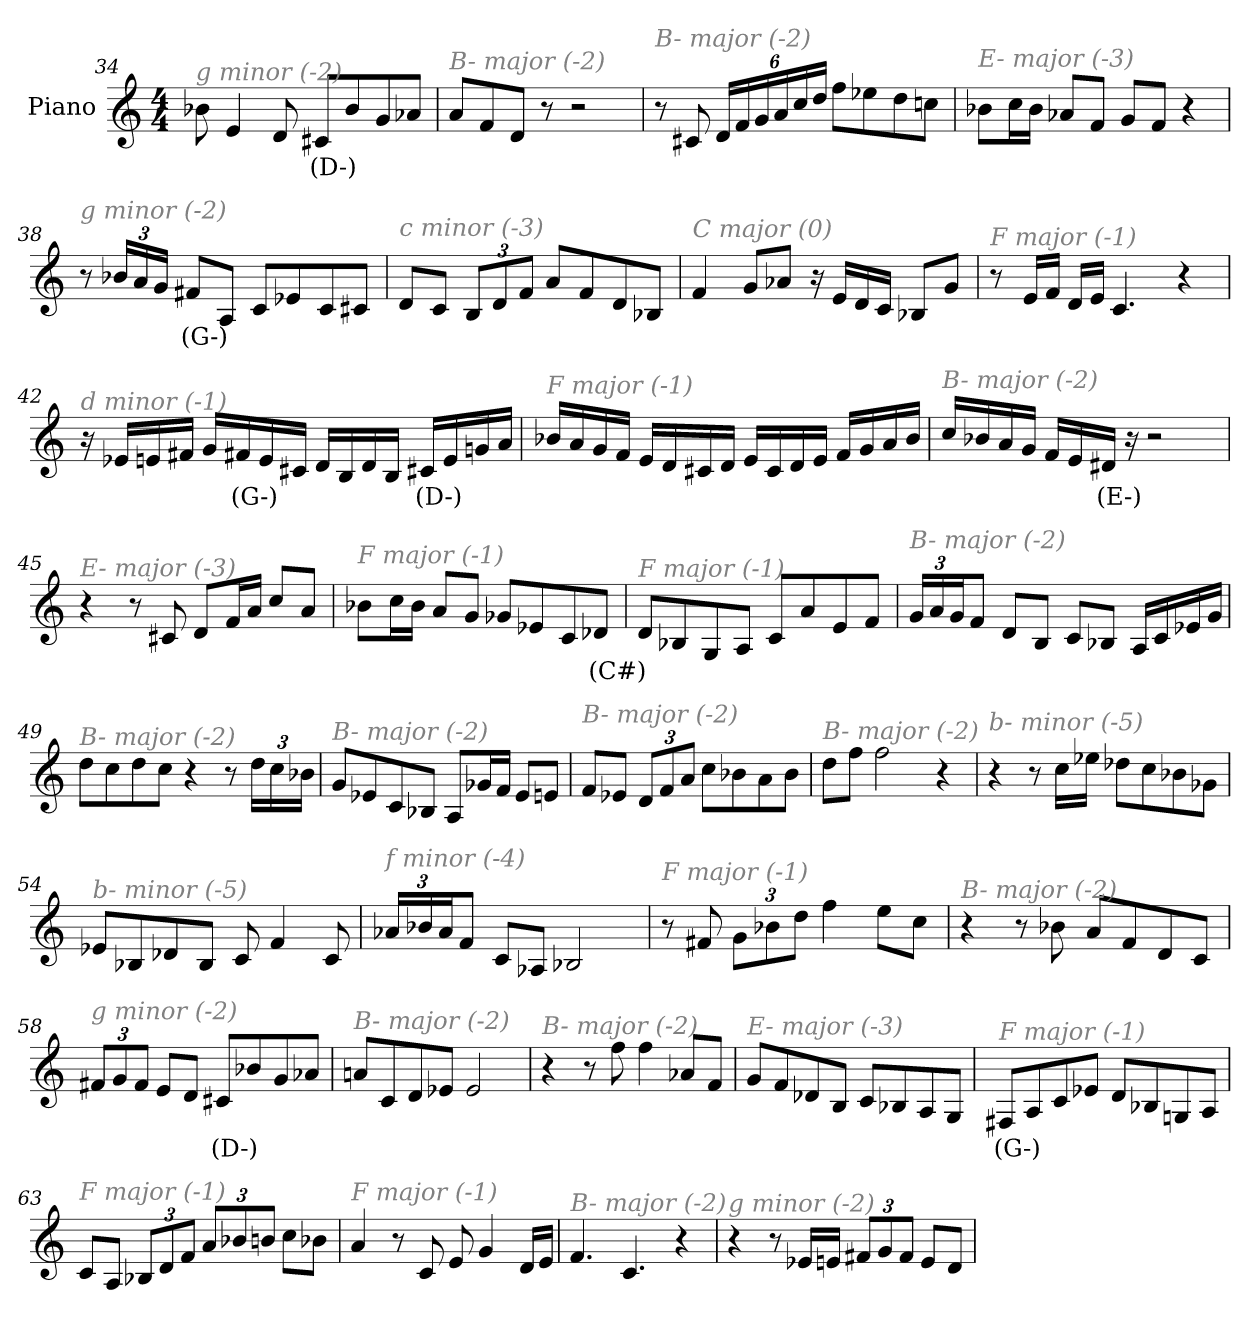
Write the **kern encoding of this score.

**kern	**text
*part1	*part1
*staff1	*staff1
*I"Piano	*
*I'Pno	*
*clefG2	*
*k[]	*
*M4/4	*
=34	=34
!LO:TX:i:color=#808080:t=g minor (-2)	!
8b-X\	.
4e/	.
8d/	.
8c#Xi/L	(D-)
8b-/	.
8g/	.
8a-X/J	.
=35	=35
!LO:TX:i:color=#808080:t=B- major (-2)	!
8a/L	.
8f/	.
8d/J	.
8r	.
2r	.
=36	=36
!LO:TX:i:color=#808080:t=B- major (-2)	!
8r	.
8c#X/	.
*Xbrackettup	*
24d/LL	.
24f/	.
24g/	.
24a/	.
24cc/	.
24dd/JJ	.
8ff\L	.
8ee-X\	.
8dd\	.
8ccn\J	.
!!LO:LB:g=z
=37	=37
!LO:TX:i:color=#808080:t=E- major (-3)	!
8b-X\L	.
16cc\L	.
16b-\JJ	.
8a-X/L	.
8f/J	.
8g/L	.
8f/J	.
4r	.
=38	=38
!LO:TX:i:color=#808080:t=g minor (-2)	!
8r	.
24b-X/LL	.
24a/	.
24g/JJ	.
8f#Xi/L	(G-)
8A/J	.
8c/L	.
8e-X/	.
8c/	.
8c#X/J	.
=39	=39
!LO:TX:i:color=#808080:t=c minor (-3)	!
8d/L	.
8c/J	.
12B/L	.
12d/	.
12f/J	.
8a/L	.
8f/	.
8d/	.
8B-X/J	.
=40	=40
!LO:TX:i:color=#808080:t=C major (0)	!
4f/	.
8g/L	.
8a-X/J	.
16r	.
16e/LL	.
16d/	.
16c/JJ	.
8B-X/L	.
8g/J	.
!!LO:PB:g=z
=41	=41
!LO:TX:i:color=#808080:t=F major (-1)	!
8r	.
16e/LL	.
16f/JJ	.
16d/LL	.
16e/JJ	.
4.c/	.
4r	.
=42	=42
!LO:TX:i:color=#808080:t=d minor (-1)	!
16r	.
16e-X/LL	.
16en/	.
16f#X/JJ	.
16g/LL	.
16f#Xi/	(G-)
16e/	.
16c#X/JJ	.
16d/LL	.
16B/	.
16d/	.
16B/JJ	.
16c#Xi/LL	(D-)
16e/	.
16gn/	.
16a/JJ	.
=43	=43
!LO:TX:i:color=#808080:t=F major (-1)	!
16b-X/LL	.
16a/	.
16g/	.
16f/JJ	.
16e/LL	.
16d/	.
16c#X/	.
16d/JJ	.
16e/LL	.
16c#/	.
16d/	.
16e/JJ	.
16f/LL	.
16g/	.
16a/	.
16b-/JJ	.
!!LO:LB:g=z
=44	=44
!LO:TX:i:color=#808080:t=B- major (-2)	!
16cc/LL	.
16b-X/	.
16a/	.
16g/JJ	.
16f/LL	.
16e/	.
16d#Xj/JJ	(E-)
16r	.
2r	.
=45	=45
!LO:TX:i:color=#808080:t=E- major (-3)	!
4r	.
8r	.
8c#X/	.
8d/L	.
16f/L	.
16a/JJ	.
8cc/L	.
8a/J	.
=46	=46
!LO:TX:i:color=#808080:t=F major (-1)	!
8b-X\L	.
16cc\L	.
16b-\JJ	.
8a/L	.
8g/J	.
8g-X/L	.
8e-X/	.
8c/	.
8d-Xi/J	(C#)
=47	=47
!LO:TX:i:color=#808080:t=F major (-1)	!
8d/L	.
8B-X/	.
8G/	.
8A/J	.
8c/L	.
8a/	.
8e/	.
8f/J	.
!!LO:LB:g=z
=48	=48
!LO:TX:i:color=#808080:t=B- major (-2)	!
24g/LL	.
24a/	.
24g/J	.
8f/J	.
8d/L	.
8B/J	.
8c/L	.
8B-X/J	.
16A/LL	.
16c/	.
16e-X/	.
16g/JJ	.
=49	=49
!LO:TX:i:color=#808080:t=B- major (-2)	!
8dd\L	.
8cc\	.
8dd\	.
8cc\J	.
4r	.
8r	.
24dd\LL	.
24cc\	.
24b-X\JJ	.
=50	=50
!LO:TX:i:color=#808080:t=B- major (-2)	!
8g/L	.
8e-X/	.
8c/	.
8B-X/J	.
8A/L	.
16g-X/L	.
16f/JJ	.
8e-/L	.
8en/J	.
!!LO:LB:g=z
=51	=51
!LO:TX:i:color=#808080:t=B- major (-2)	!
8f/L	.
8e-X/J	.
12d/L	.
12f/	.
12a/J	.
8cc\L	.
8b-X\	.
8a\	.
8b-\J	.
=52	=52
!LO:TX:i:color=#808080:t=B- major (-2)	!
8dd\L	.
8ff\J	.
2ff\	.
4r	.
=53	=53
!LO:TX:i:color=#808080:t=b- minor (-5)	!
4r	.
8r	.
16cc\LL	.
16ee-X\JJ	.
8dd-X\L	.
8cc\	.
8b-X\	.
8g-X\J	.
=54	=54
!LO:TX:i:color=#808080:t=b- minor (-5)	!
8e-X/L	.
8B-X/	.
8d-X/	.
8B-/J	.
8c/	.
4f/	.
8c/	.
!!LO:LB:g=z
=55	=55
!LO:TX:i:color=#808080:t=f minor (-4)	!
24a-X/LL	.
24b-X/	.
24a-/J	.
8f/J	.
8c/L	.
8A-X/J	.
2B-X/	.
=56	=56
!LO:TX:i:color=#808080:t=F major (-1)	!
8r	.
8f#X/	.
12g\L	.
12b-X\	.
12dd\J	.
4ff\	.
8ee\L	.
8cc\J	.
=57	=57
!LO:TX:i:color=#808080:t=B- major (-2)	!
4r	.
8r	.
8b-X\	.
8a/L	.
8f/	.
8d/	.
8c/J	.
=58	=58
!LO:TX:i:color=#808080:t=g minor (-2)	!
12f#X/L	.
12g/	.
12f#/J	.
8e/L	.
8d/J	.
8c#Xi/L	(D-)
8b-X/	.
8g/	.
8a-X/J	.
!!LO:LB:g=z
=59	=59
!LO:TX:i:color=#808080:t=B- major (-2)	!
8an/L	.
8c/	.
8d/	.
8e-X/J	.
2e-/	.
=60	=60
!LO:TX:i:color=#808080:t=B- major (-2)	!
4r	.
8r	.
8ff\	.
4ff\	.
8a-X/L	.
8f/J	.
=61	=61
!LO:TX:i:color=#808080:t=E- major (-3)	!
8g/L	.
8f/	.
8d-X/	.
8B/J	.
8c/L	.
8B-X/	.
8A/	.
8G/J	.
=62	=62
!LO:TX:i:color=#808080:t=F major (-1)	!
8F#Xi/L	(G-)
8A/	.
8c/	.
8e-X/J	.
8d/L	.
8B-X/	.
8Gn/	.
8A/J	.
!!LO:LB:g=z
=63	=63
!LO:TX:i:color=#808080:t=F major (-1)	!
8c/L	.
8A/J	.
12B-X/L	.
12d/	.
12f/J	.
12a/L	.
12b-X/	.
12bn/J	.
8cc\L	.
8b-X\J	.
=64	=64
!LO:TX:i:color=#808080:t=F major (-1)	!
4a/	.
8r	.
8c/	.
8e/	.
4g/	.
16d/LL	.
16e/JJ	.
=65	=65
!LO:TX:i:color=#808080:t=B- major (-2)	!
4.f/	.
4.c/	.
4r	.
=66	=66
!LO:TX:i:color=#808080:t=g minor (-2)	!
4r	.
8r	.
16e-X/LL	.
16en/JJ	.
12f#X/L	.
12g/	.
12f#/J	.
8e/L	.
8d/J	.
=	=
*-	*-
